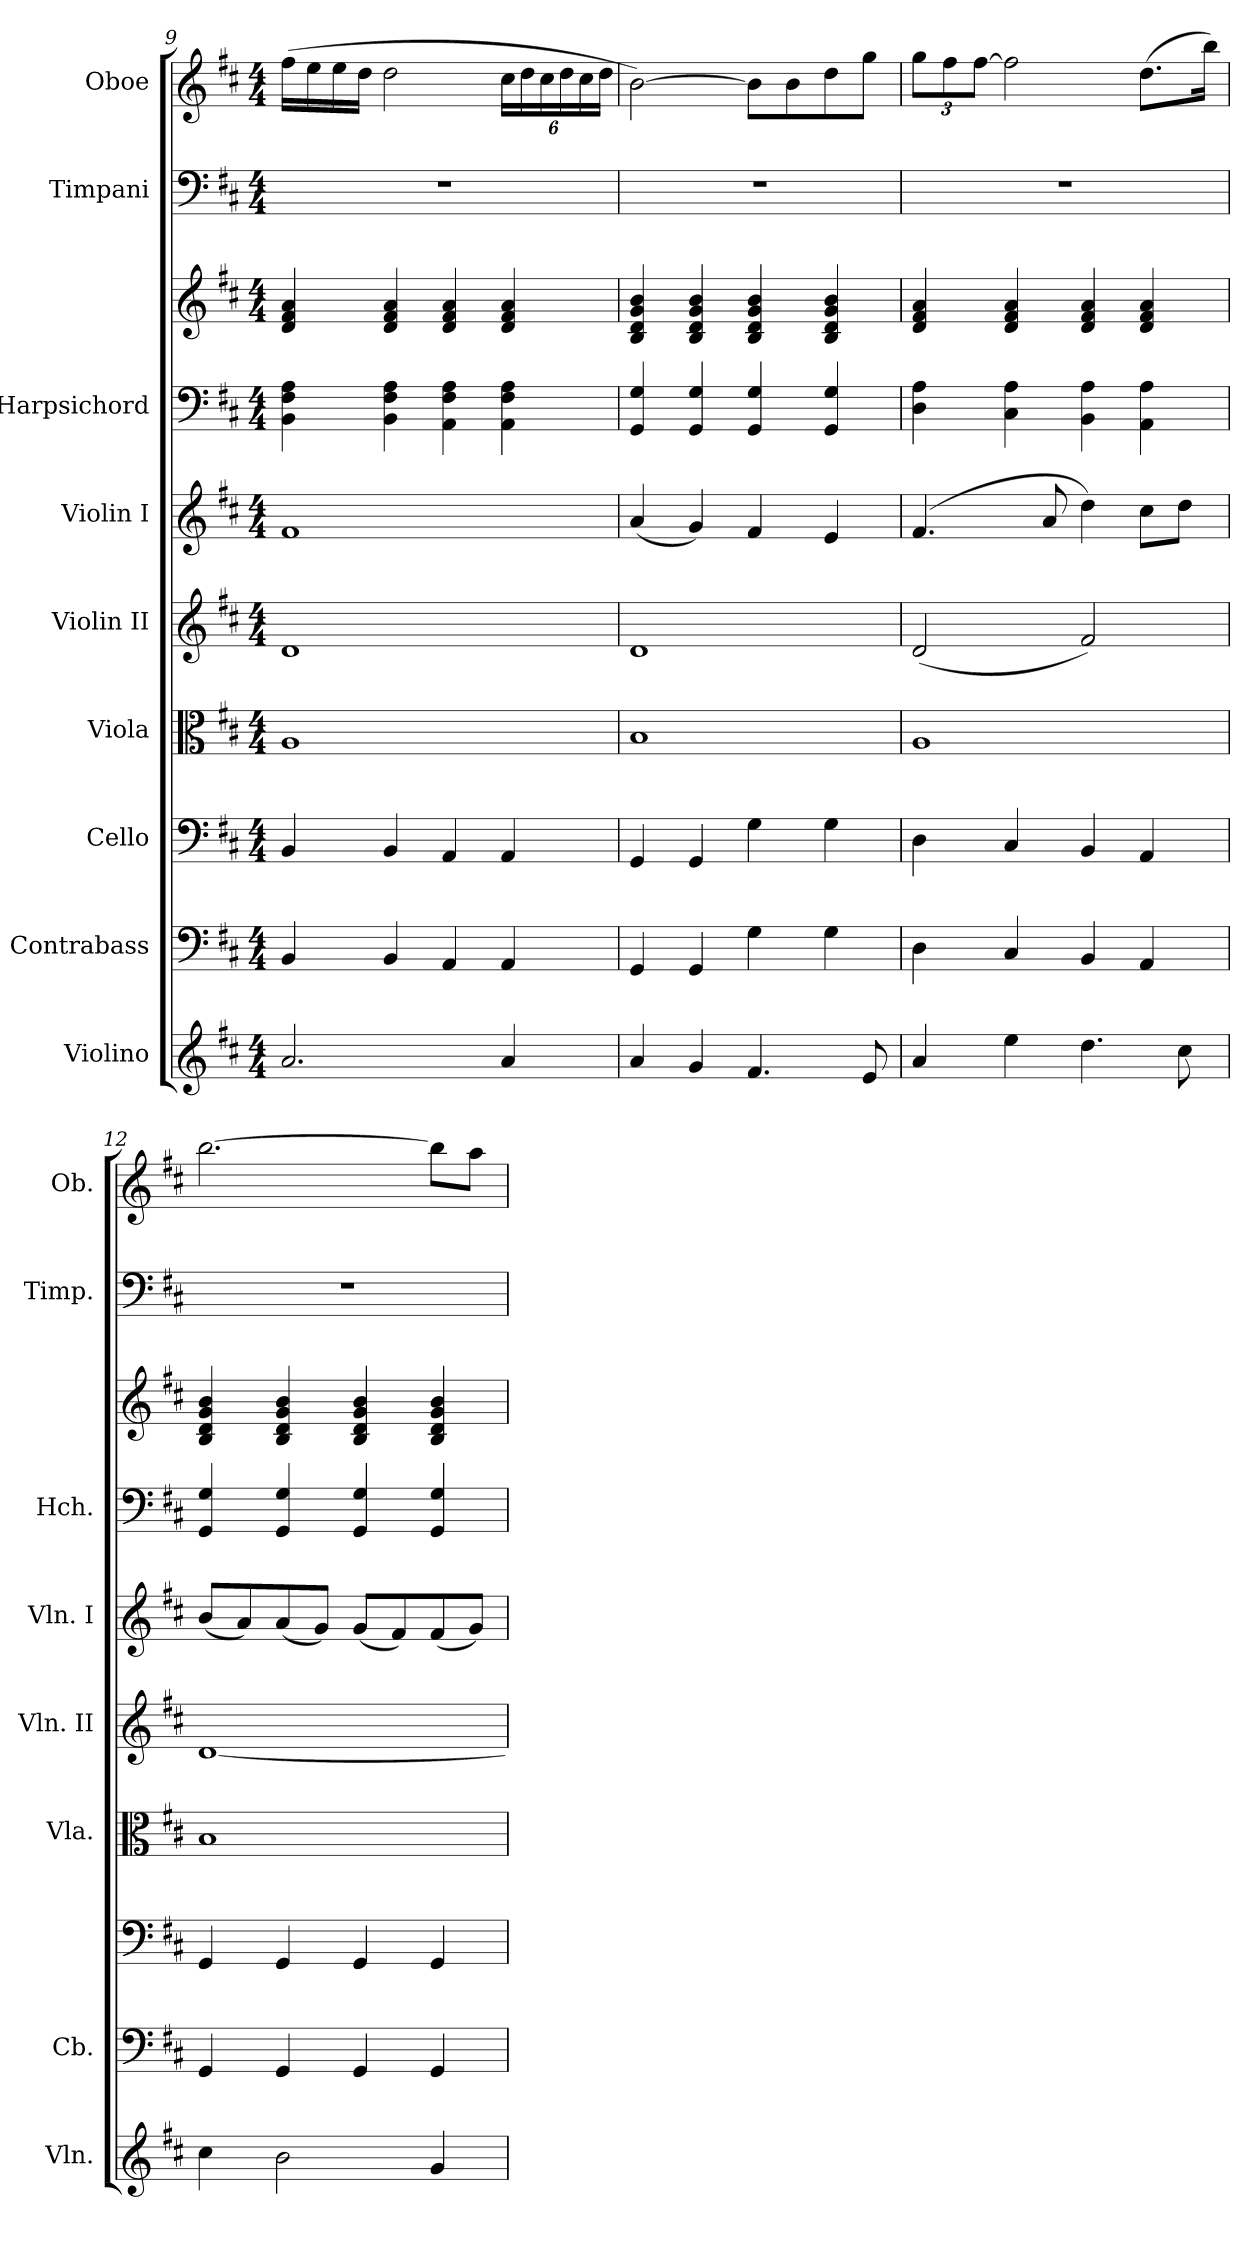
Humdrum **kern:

**kern	**kern	**kern	**kern	**kern	**kern	**kern	**kern	**kern	**kern
*part9	*part8	*part7	*part6	*part5	*part4	*part3	*part3	*part2	*part1
*staff10	*staff9	*staff8	*staff7	*staff6	*staff5	*staff4	*staff3	*staff2	*staff1
*I"Violino	*I"Contrabass	*I"Cello	*I"Viola	*I"Violin II	*I"Violin I	*I"Harpsichord	*	*I"Timpani	*I"Oboe
*I'Vln.	*I'Cb.	*	*I'Vla.	*I'Vln. II	*I'Vln. I	*I'Hch.	*	*I'Timp.	*I'Ob.
*clefG2	*clefF4	*clefF4	*clefC3	*clefG2	*clefG2	*clefF4	*clefG2	*clefF4	*clefG2
*	*ITrd7c12	*	*	*	*	*	*	*	*
*k[f#c#]	*k[f#c#]	*k[f#c#]	*k[f#c#]	*k[f#c#]	*k[f#c#]	*k[f#c#]	*k[f#c#]	*k[f#c#]	*k[f#c#]
*M4/4	*M4/4	*M4/4	*M4/4	*M4/4	*M4/4	*M4/4	*M4/4	*M4/4	*M4/4
=9	=9	=9	=9	=9	=9	=9	=9	=9	=9
2.a/	4BBB/	4BB/	1A	1d	1f#	4BB\ 4F#\ 4A\	4d/ 4f#/ 4a/	1r	(16ff#\LL
.	.	.	.	.	.	.	.	.	16ee\
.	.	.	.	.	.	.	.	.	16ee\
.	.	.	.	.	.	.	.	.	16dd\JJ
.	4BBB/	4BB/	.	.	.	4BB\ 4F#\ 4A\	4d/ 4f#/ 4a/	.	2dd\
.	4AAA/	4AA/	.	.	.	4AA\ 4F#\ 4A\	4d/ 4f#/ 4a/	.	.
*	*	*	*	*	*	*	*	*	*Xbrackettup
4a/	4AAA/	4AA/	.	.	.	4AA\ 4F#\ 4A\	4d/ 4f#/ 4a/	.	24cc#\LL
.	.	.	.	.	.	.	.	.	24dd\
.	.	.	.	.	.	.	.	.	24cc#\
.	.	.	.	.	.	.	.	.	24dd\
.	.	.	.	.	.	.	.	.	24cc#\
.	.	.	.	.	.	.	.	.	24dd\JJ
=10	=10	=10	=10	=10	=10	=10	=10	=10	=10
4a/	4GGG/	4GG/	1B	1d	(4a/	4GG/ 4G/	4B/ 4d/ 4g/ 4b/	1r	[2b\)
4g/	4GGG/	4GG/	.	.	4g/)	4GG/ 4G/	4B/ 4d/ 4g/ 4b/	.	.
4.f#/	4GG\	4G\	.	.	4f#/	4GG/ 4G/	4B/ 4d/ 4g/ 4b/	.	8b\L]
.	.	.	.	.	.	.	.	.	8b\
.	4GG\	4G\	.	.	4e/	4GG/ 4G/	4B/ 4d/ 4g/ 4b/	.	8dd\
8e/	.	.	.	.	.	.	.	.	8gg\J
=11	=11	=11	=11	=11	=11	=11	=11	=11	=11
4a/	4DD\	4D\	1A	(2d/	(4.f#/	4D\ 4A\	4d/ 4f#/ 4a/	1r	12gg\L
.	.	.	.	.	.	.	.	.	12ff#\
.	.	.	.	.	.	.	.	.	[12ff#\J
4ee\	4CC#/	4C#/	.	.	.	4C#\ 4A\	4d/ 4f#/ 4a/	.	2ff#\]
.	.	.	.	.	8a/	.	.	.	.
4.dd\	4BBB/	4BB/	.	2f#/)	4dd\)	4BB\ 4A\	4d/ 4f#/ 4a/	.	.
.	4AAA/	4AA/	.	.	8cc#\L	4AA\ 4A\	4d/ 4f#/ 4a/	.	(8.dd\L
8cc#\	.	.	.	.	8dd\J	.	.	.	.
.	.	.	.	.	.	.	.	.	16bb\Jk)
!!LO:PB:g=z
=12	=12	=12	=12	=12	=12	=12	=12	=12	=12
4cc#\	4GGG/	4GG/	1B	[1d	(8b/L	4GG/ 4G/	4B/ 4d/ 4g/ 4b/	1r	[2.bb\
.	.	.	.	.	8a/)	.	.	.	.
2b\	4GGG/	4GG/	.	.	(8a/	4GG/ 4G/	4B/ 4d/ 4g/ 4b/	.	.
.	.	.	.	.	8g/J)	.	.	.	.
.	4GGG/	4GG/	.	.	(8g/L	4GG/ 4G/	4B/ 4d/ 4g/ 4b/	.	.
.	.	.	.	.	8f#/)	.	.	.	.
4g/	4GGG/	4GG/	.	.	(8f#/	4GG/ 4G/	4B/ 4d/ 4g/ 4b/	.	8bb\L]
.	.	.	.	.	8g/J)	.	.	.	8aa\J
=	=	=	=	=	=	=	=	=	=
*-	*-	*-	*-	*-	*-	*-	*-	*-	*-
